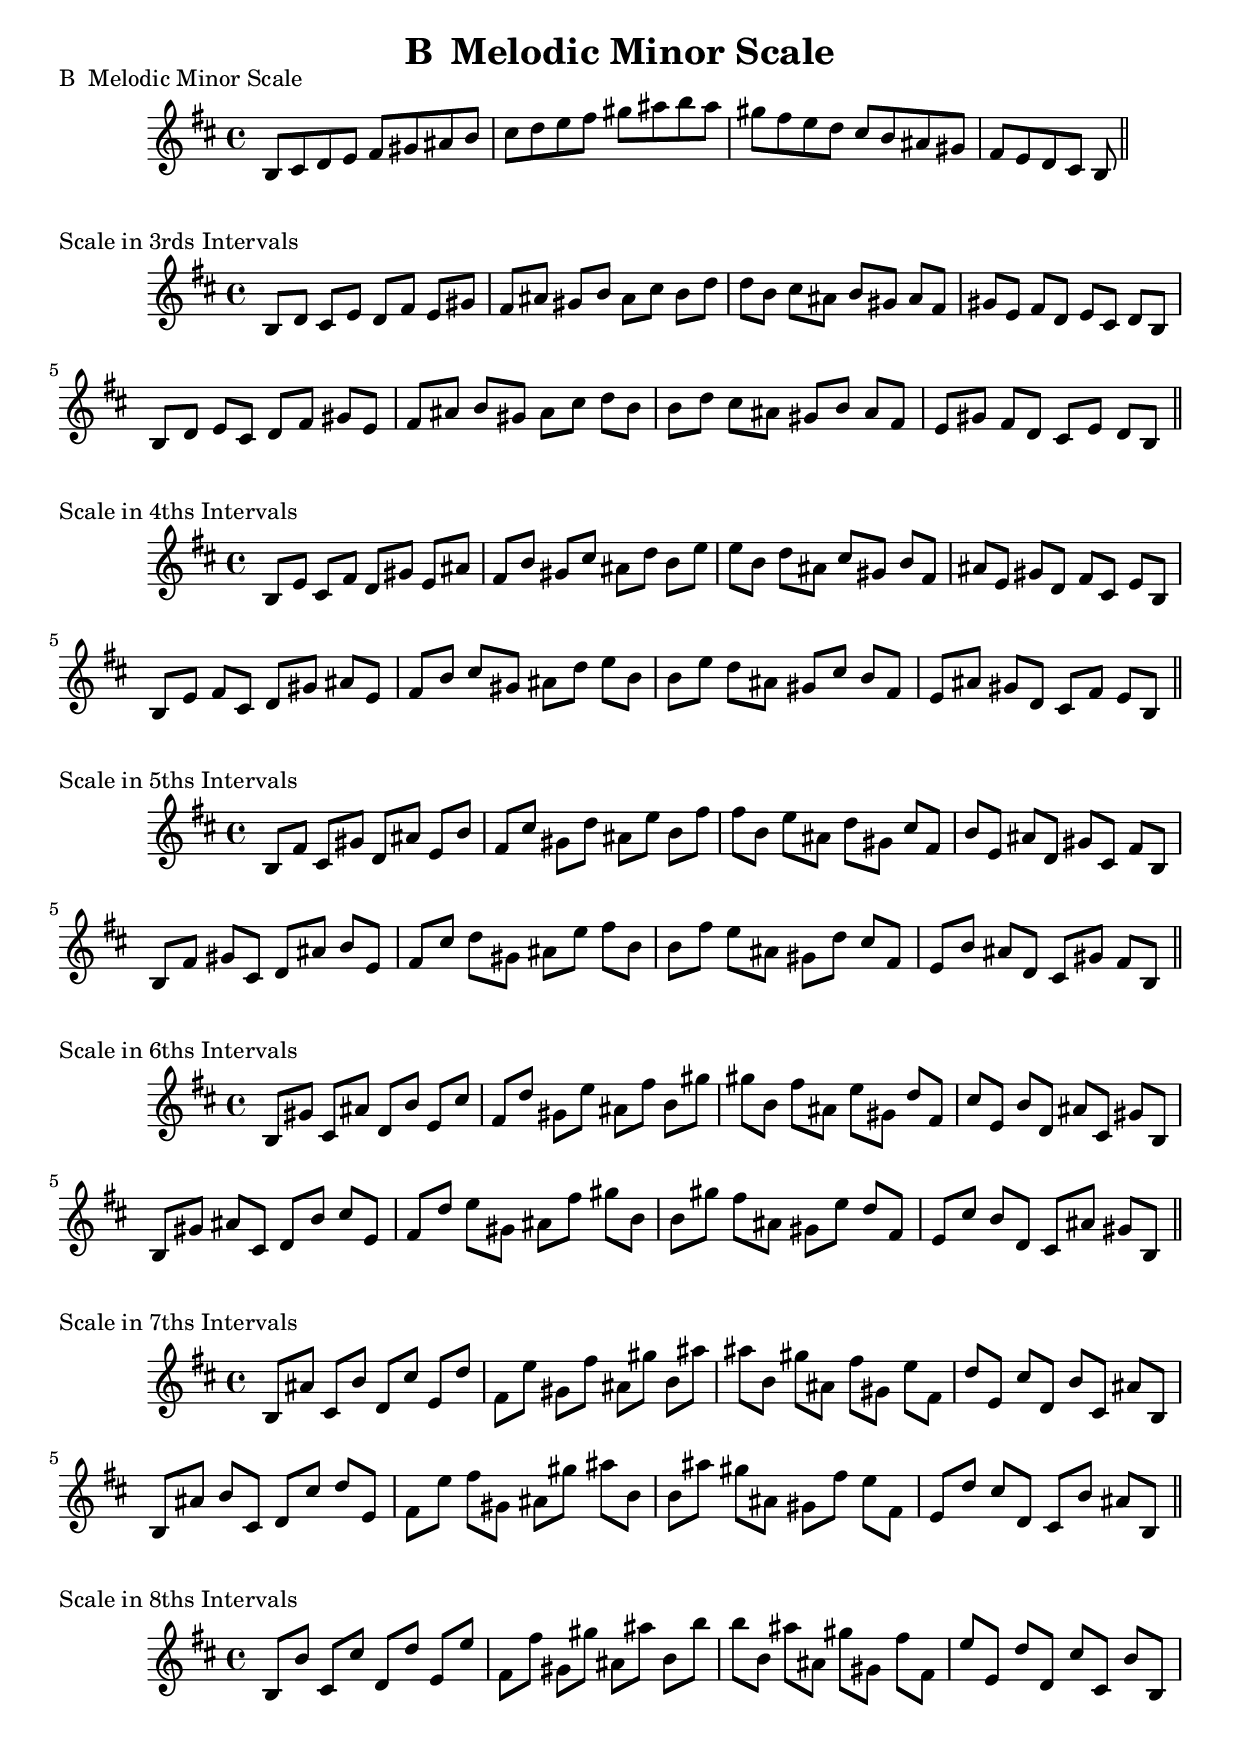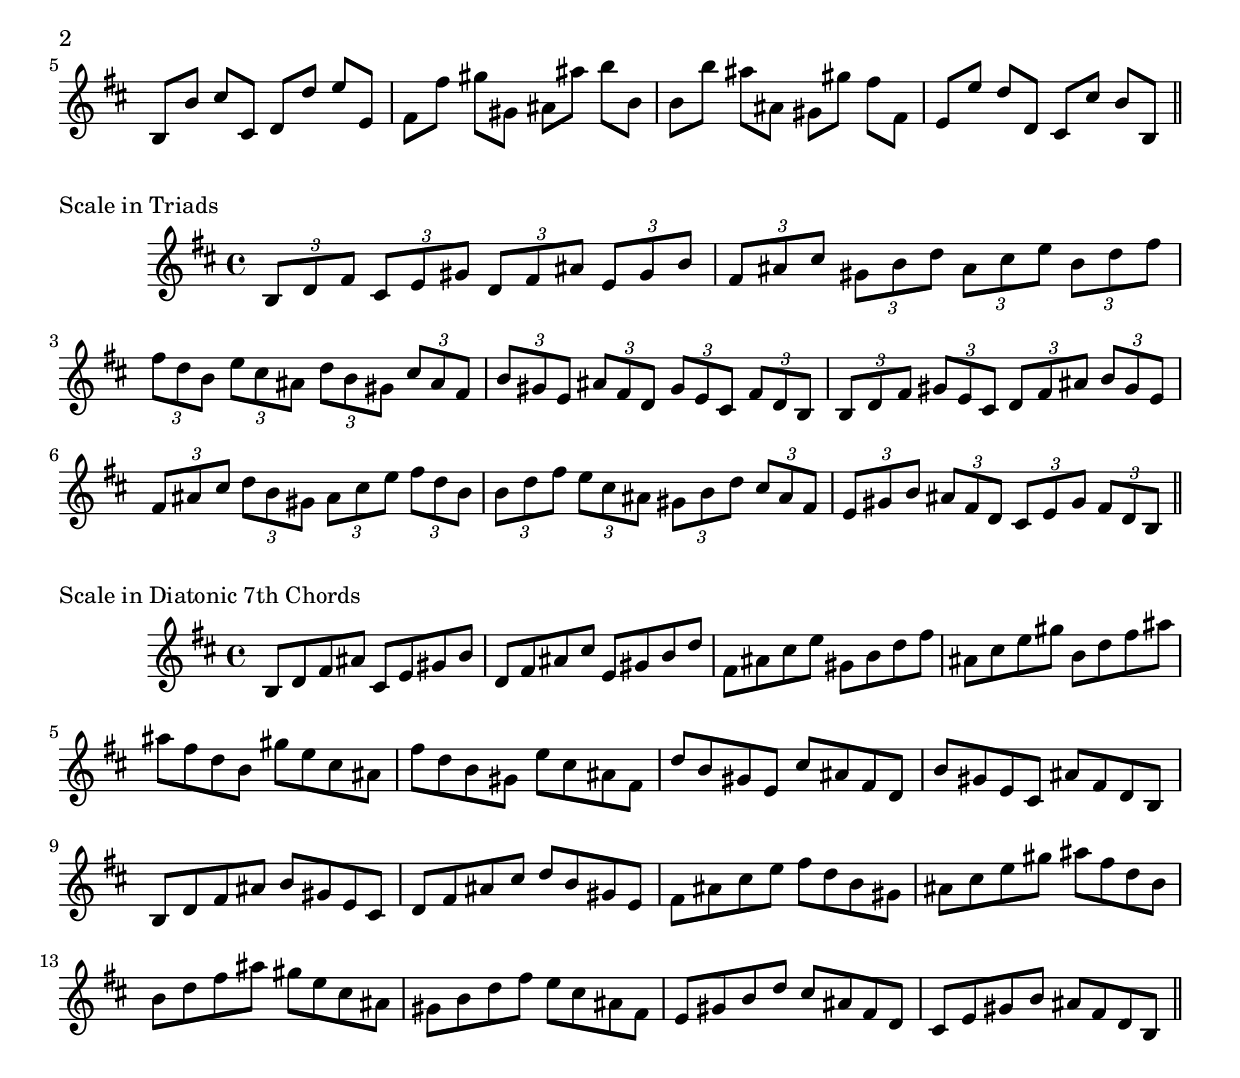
\version "2.18.2"

\include "scales.ly"

\header{
  title = \markup { "B" " Melodic Minor Scale" }
}

\score {
  \transpose c b
  \new Staff \relative c {
    \key c \minor
    \CMinorMelodicScale
    \bar "||"
  }
  \header{
    piece = \markup { "B" " Melodic Minor Scale" }
  }
}

\score {
  \transpose c b
  \new Staff \relative c {
    \key c \minor
    \set Timing.beamExceptions = #'()
    \set Timing.baseMoment = #'(ly:make-moment 1/4)
    \set Timing.beatStructure = #'(1 1 1 1)
    \CMinorMelodicScaleThirds
    \bar "||"
  }
  \header{
    piece = \markup { "Scale in 3rds Intervals" }
  }
}

\score {
  \transpose c b
  \new Staff \relative c {
    \key c \minor
    \set Timing.beamExceptions = #'()
    \set Timing.baseMoment = #'(ly:make-moment 1/4)
    \set Timing.beatStructure = #'(1 1 1 1)
    \CMinorMelodicScaleFourths
    \bar "||"
  }
  \header{
    piece = \markup { "Scale in 4ths Intervals" }
  }
}

\score {
  \transpose c b
  \new Staff \relative c {
    \key c \minor
    \set Timing.beamExceptions = #'()
    \set Timing.baseMoment = #'(ly:make-moment 1/4)
    \set Timing.beatStructure = #'(1 1 1 1)
    \CMinorMelodicScaleFifths
    \bar "||"
  }
  \header{
    piece = \markup { "Scale in 5ths Intervals" }
  }
}

\score {
  \transpose c b
  \new Staff \relative c {
    \key c \minor
    \set Timing.beamExceptions = #'()
    \set Timing.baseMoment = #'(ly:make-moment 1/4)
    \set Timing.beatStructure = #'(1 1 1 1)
    \CMinorMelodicScaleSixths
    \bar "||"
  }
  \header{
    piece = \markup { "Scale in 6ths Intervals" }
  }
}

\score {
  \transpose c b
  \new Staff \relative c {
    \key c \minor
    \set Timing.beamExceptions = #'()
    \set Timing.baseMoment = #'(ly:make-moment 1/4)
    \set Timing.beatStructure = #'(1 1 1 1)
    \CMinorMelodicScaleSevenths
    \bar "||"
  }
  \header{
    piece = \markup { "Scale in 7ths Intervals" }
  }
}

\score {
  \transpose c b
  \new Staff \relative c {
    \key c \minor
    \set Timing.beamExceptions = #'()
    \set Timing.baseMoment = #'(ly:make-moment 1/4)
    \set Timing.beatStructure = #'(1 1 1 1)
    \CMinorMelodicScaleEights
    \bar "||"
  }
  \header{
    piece = \markup { "Scale in 8ths Intervals" }
  }
}

\score {
  \transpose c b
  \new Staff \relative c {
    \key c \minor
    \CMinorMelodicScaleTriads
    \bar "||"
  }
  \header{
    piece = \markup { "Scale in Triads" }
  }
}

\score {
  \transpose c b
  \new Staff \relative c {
    \key c \minor
    \CMinorMelodicScaleChords
    \bar "||"
  }
  \header{
    piece = \markup { "Scale in Diatonic 7th Chords" }
  }
}